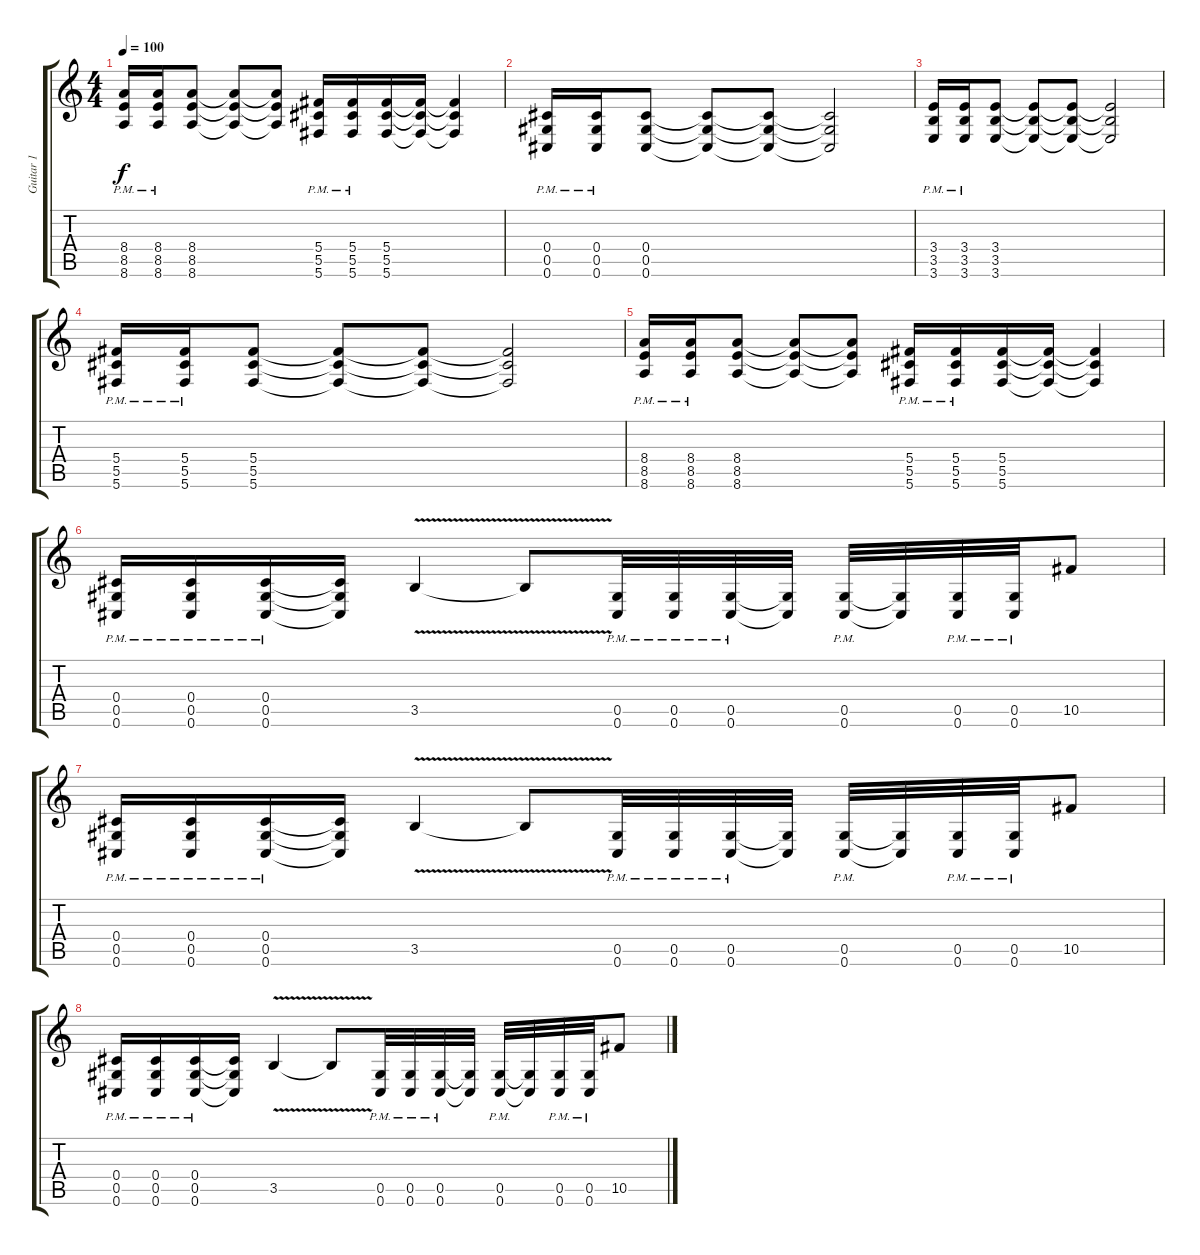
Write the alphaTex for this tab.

\track ("Guitar 1" "Guitar 1") {instrument distortionguitar}
\staff {score tabs}
\tuning (Eb4 Bb3 Gb3 Db3 Ab2 Db2) {hide}
\ts (4 4)
\tempo 100
\clef g2
\ks c
(8.4{pm} 8.5{pm} 8.6{pm}).16{dy f} (8.4{pm} 8.5{pm} 8.6{pm}).16 (8.4 8.5 8.6).8 (8.4{t} 8.5{t} 8.6{t}).8 (8.4{t} 8.5{t} 8.6{t}).8 (5.4{pm} 5.5{pm} 5.6{pm}).16 (5.4{pm} 5.5{pm} 5.6{pm}).16 (5.4 5.5 5.6).16 (5.4{t} 5.5{t} 5.6{t}).16 (5.4{t} 5.5{t} 5.6{t}).4 |
(0.4{pm} 0.5{pm} 0.6{pm}).16 (0.4{pm} 0.5{pm} 0.6{pm}).16 (0.4 0.5 0.6).8 (0.4{t} 0.5{t} 0.6{t}).8 (0.4{t} 0.5{t} 0.6{t}).8 (0.4{t} 0.5{t} 0.6{t}).2 |
(3.4{pm} 3.5{pm} 3.6{pm}).16 (3.4{pm} 3.5{pm} 3.6{pm}).16 (3.4 3.5 3.6).8 (3.4{t} 3.5{t} 3.6{t}).8 (3.4{t} 3.5{t} 3.6{t}).8 (3.4{t} 3.5{t} 3.6{t}).2 |
(5.4{pm} 5.5{pm} 5.6{pm}).16 (5.4{pm} 5.5{pm} 5.6{pm}).16 (5.4 5.5 5.6).8 (5.4{t} 5.5{t} 5.6{t}).8 (5.4{t} 5.5{t} 5.6{t}).8 (5.4{t} 5.5{t} 5.6{t}).2 |
(8.4{pm} 8.5{pm} 8.6{pm}).16 (8.4{pm} 8.5{pm} 8.6{pm}).16 (8.4 8.5 8.6).8 (8.4{t} 8.5{t} 8.6{t}).8 (8.4{t} 8.5{t} 8.6{t}).8 (5.4{pm} 5.5{pm} 5.6{pm}).16 (5.4{pm} 5.5{pm} 5.6{pm}).16 (5.4 5.5 5.6).16 (5.4{t} 5.5{t} 5.6{t}).16 (5.4{t} 5.5{t} 5.6{t}).4 |
(0.4{pm} 0.5{pm} 0.6{pm}).16 (0.4{pm} 0.5{pm} 0.6{pm}).16 (0.4{pm} 0.5{pm} 0.6{pm}).16 (0.4{t} 0.5{t} 0.6{t}).16 3.5{v}.4 3.5{t}.8 (0.5{pm} 0.6{pm}).32 (0.5{pm} 0.6{pm}).32 (0.5{pm} 0.6{pm}).32 (0.5{t} 0.6{t}).32 (0.5{pm} 0.6{pm}).32 (0.5{t} 0.6{t}).32 (0.5{pm} 0.6{pm}).32 (0.5{pm} 0.6{pm}).32 10.5.8 |
(0.4{pm} 0.5{pm} 0.6{pm}).16 (0.4{pm} 0.5{pm} 0.6{pm}).16 (0.4{pm} 0.5{pm} 0.6{pm}).16 (0.4{t} 0.5{t} 0.6{t}).16 3.5{v}.4 3.5{t}.8 (0.5{pm} 0.6{pm}).32 (0.5{pm} 0.6{pm}).32 (0.5{pm} 0.6{pm}).32 (0.5{t} 0.6{t}).32 (0.5{pm} 0.6{pm}).32 (0.5{t} 0.6{t}).32 (0.5{pm} 0.6{pm}).32 (0.5{pm} 0.6{pm}).32 10.5.8 |
(0.4{pm} 0.5{pm} 0.6{pm}).16 (0.4{pm} 0.5{pm} 0.6{pm}).16 (0.4{pm} 0.5{pm} 0.6{pm}).16 (0.4{t} 0.5{t} 0.6{t}).16 3.5{v}.4 3.5{t}.8 (0.5{pm} 0.6{pm}).32 (0.5{pm} 0.6{pm}).32 (0.5{pm} 0.6{pm}).32 (0.5{t} 0.6{t}).32 (0.5{pm} 0.6{pm}).32 (0.5{t} 0.6{t}).32 (0.5{pm} 0.6{pm}).32 (0.5{pm} 0.6).32 10.5.8
